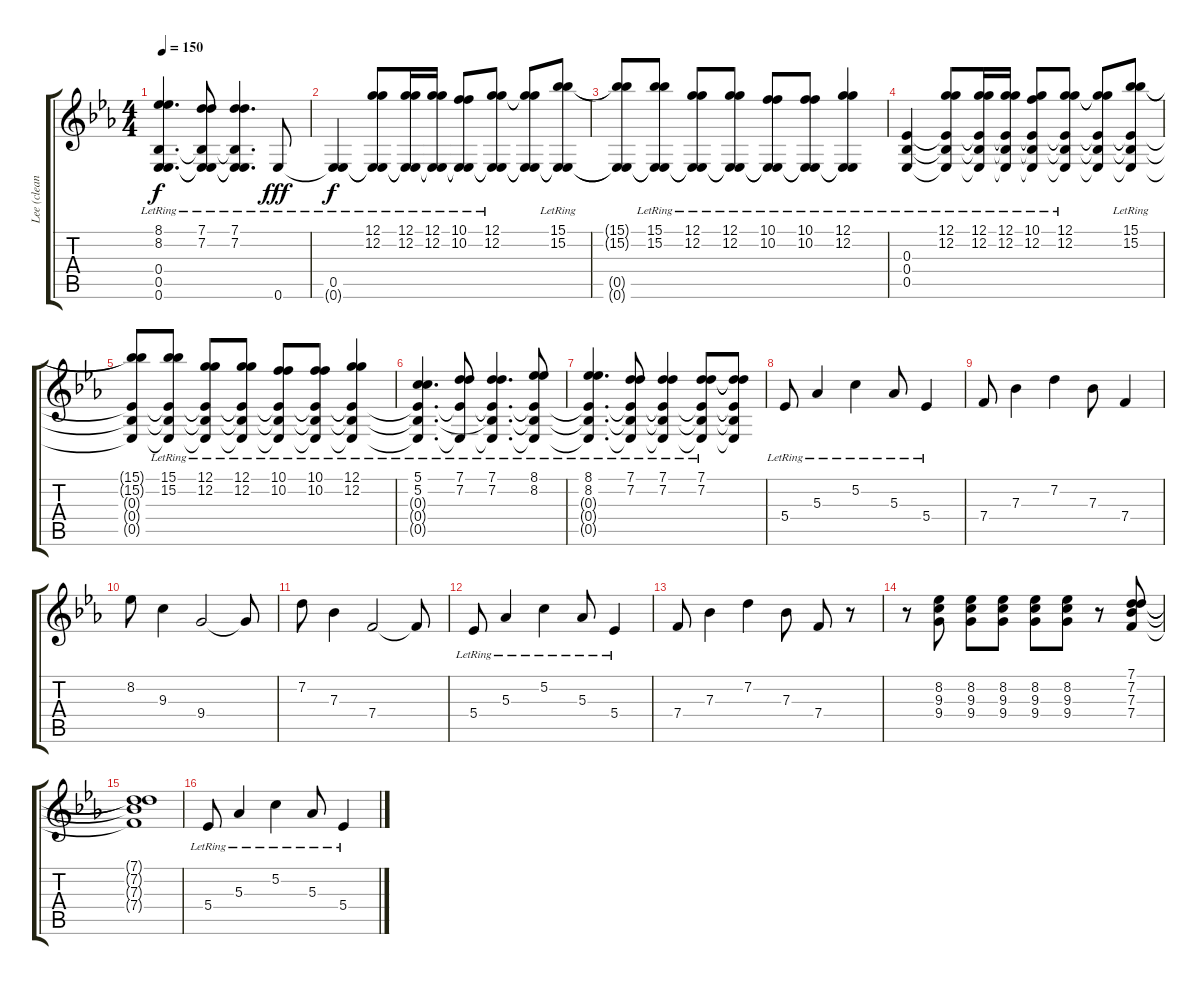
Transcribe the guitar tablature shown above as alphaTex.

\track ("Lee (clean)" "Lee (clean") {instrument electricguitarjazz}
\staff {score tabs}
\tuning (G3 G3 Eb3 Bb2 Eb2 Eb2) {hide}
\ts (4 4)
\tempo 150
\clef g2
\ks eb
(8.1{lr} 8.2{lr} 0.4{t} 0.5{t} 0.6{t}).4{d dy f} (7.1{lr} 7.2{lr} 0.4{t} 0.5{t} 0.6{t}).8 (7.1{lr} 7.2{lr} 0.4{t} 0.5{t} 0.6{t}).4{d} 0.6{lr}.8{dy fff} |
(0.5{lr} 0.6{t}).4{dy f} (12.1{lr} 12.2{lr} 0.5{t} 0.6{t}).8 (12.1{lr} 12.2{lr} 0.5{t} 0.6{t}).16 (12.1{lr} 12.2{lr} 0.5{t} 0.6{t}).16 (10.1{lr} 10.2{lr} 0.5{t} 0.6{t}).8 (12.1{lr} 12.2{lr} 0.5{t} 0.6{t}).8 (12.1{t} 12.2{t} 0.5{t} 0.6{t}).8 (15.1{lr} 15.2{lr} 0.5{t} 0.6{t}).8 |
(15.1{t} 15.2{t} 0.5{t} 0.6{t}).8 (15.1 15.2{lr} 0.5{t} 0.6{t}).8 (12.1 12.2{lr} 0.5{t} 0.6{t}).8 (12.1 12.2{lr} 0.5{t} 0.6{t}).8 (10.1 10.2{lr} 0.5{t} 0.6{t}).8 (10.1{lr} 10.2 0.5{t} 0.6{t}).8 (12.1{lr} 12.2 0.5{t} 0.6{t}).4 |
(0.3 0.4{lr} 0.5{lr}).4 (12.1{lr} 12.2{lr} 0.3{t} 0.4{t} 0.5{t}).8 (12.1{lr} 12.2{lr} 0.3{t} 0.4{t} 0.5{t}).16 (12.1{lr} 12.2{lr} 0.3{t} 0.4{t} 0.5{t}).16 (10.1{lr} 12.2{lr} 0.3{t} 0.4{t} 0.5{t}).8 (12.1{lr} 12.2{lr} 0.3{t} 0.4{t} 0.5{t}).8 (12.1{t} 12.2{t} 0.3{t} 0.4{t} 0.5{t}).8 (15.1{lr} 15.2{lr} 0.3{t} 0.4{t} 0.5{t}).8 |
(15.1{t} 15.2{t} 0.3{t} 0.4{t} 0.5{t}).8 (15.1 15.2{lr} 0.3{t} 0.4{t} 0.5{t}).8 (12.1 12.2{lr} 0.3{t} 0.4{t} 0.5{t}).8 (12.1 12.2{lr} 0.3{t} 0.4{t} 0.5{t}).8 (10.1 10.2{lr} 0.3{t} 0.4{t} 0.5{t}).8 (10.1{lr} 10.2 0.3{t} 0.4{t} 0.5{t}).8 (12.1{lr} 12.2 0.3{t} 0.4{t} 0.5{t}).4 |
(5.1{lr} 5.2{lr} 0.3{t} 0.4{t} 0.5{t}).4{d} (7.1{lr} 7.2{lr} 0.3{t} 0.5{t}).8 (7.1{lr} 7.2{lr} 0.3{t} 0.4{t} 0.5{t}).4{d} (8.1{lr} 8.2{lr} 0.3{t} 0.4{t} 0.5{t}).8 |
(8.1{lr} 8.2{lr} 0.3{t} 0.4{t} 0.5{t}).4{d} (7.1{lr} 7.2{lr} 0.3{t} 0.4{t} 0.5{t}).8 (7.1{lr} 7.2{lr} 0.3{t} 0.4{t} 0.5{t}).4 (7.1 7.2{lr} 0.3{t} 0.4{t} 0.5{t}).8 (7.1{t} 7.2{t} 0.3{t} 0.4{t} 0.5{t}).8 |
5.4{lr}.8 5.3{lr}.4 5.2{lr}.4 5.3{lr}.8 5.4{lr}.4 |
7.4.8 7.3.4 7.2.4 7.3.8 7.4.4 |
8.2.8 9.3.4 9.4.2 9.4{t}.8 |
7.2.8 7.3.4 7.4.2 7.4{t}.8 |
5.4{lr}.8 5.3{lr}.4 5.2{lr}.4 5.3{lr}.8 5.4{lr}.4 |
7.4.8 7.3.4 7.2.4 7.3.8 7.4.8 r.8 |
r.8 (8.2 9.3 9.4).8 (8.2 9.3 9.4).8 (8.2 9.3 9.4).8 (8.2 9.3 9.4).8 (8.2 9.3 9.4).8 r.8 (7.1 7.2 7.3 7.4).8 |
(7.1{t} 7.2{t} 7.3{t} 7.4{t}).1 |
5.4{lr}.8 5.3{lr}.4 5.2{lr}.4 5.3{lr}.8 5.4{lr}.4
